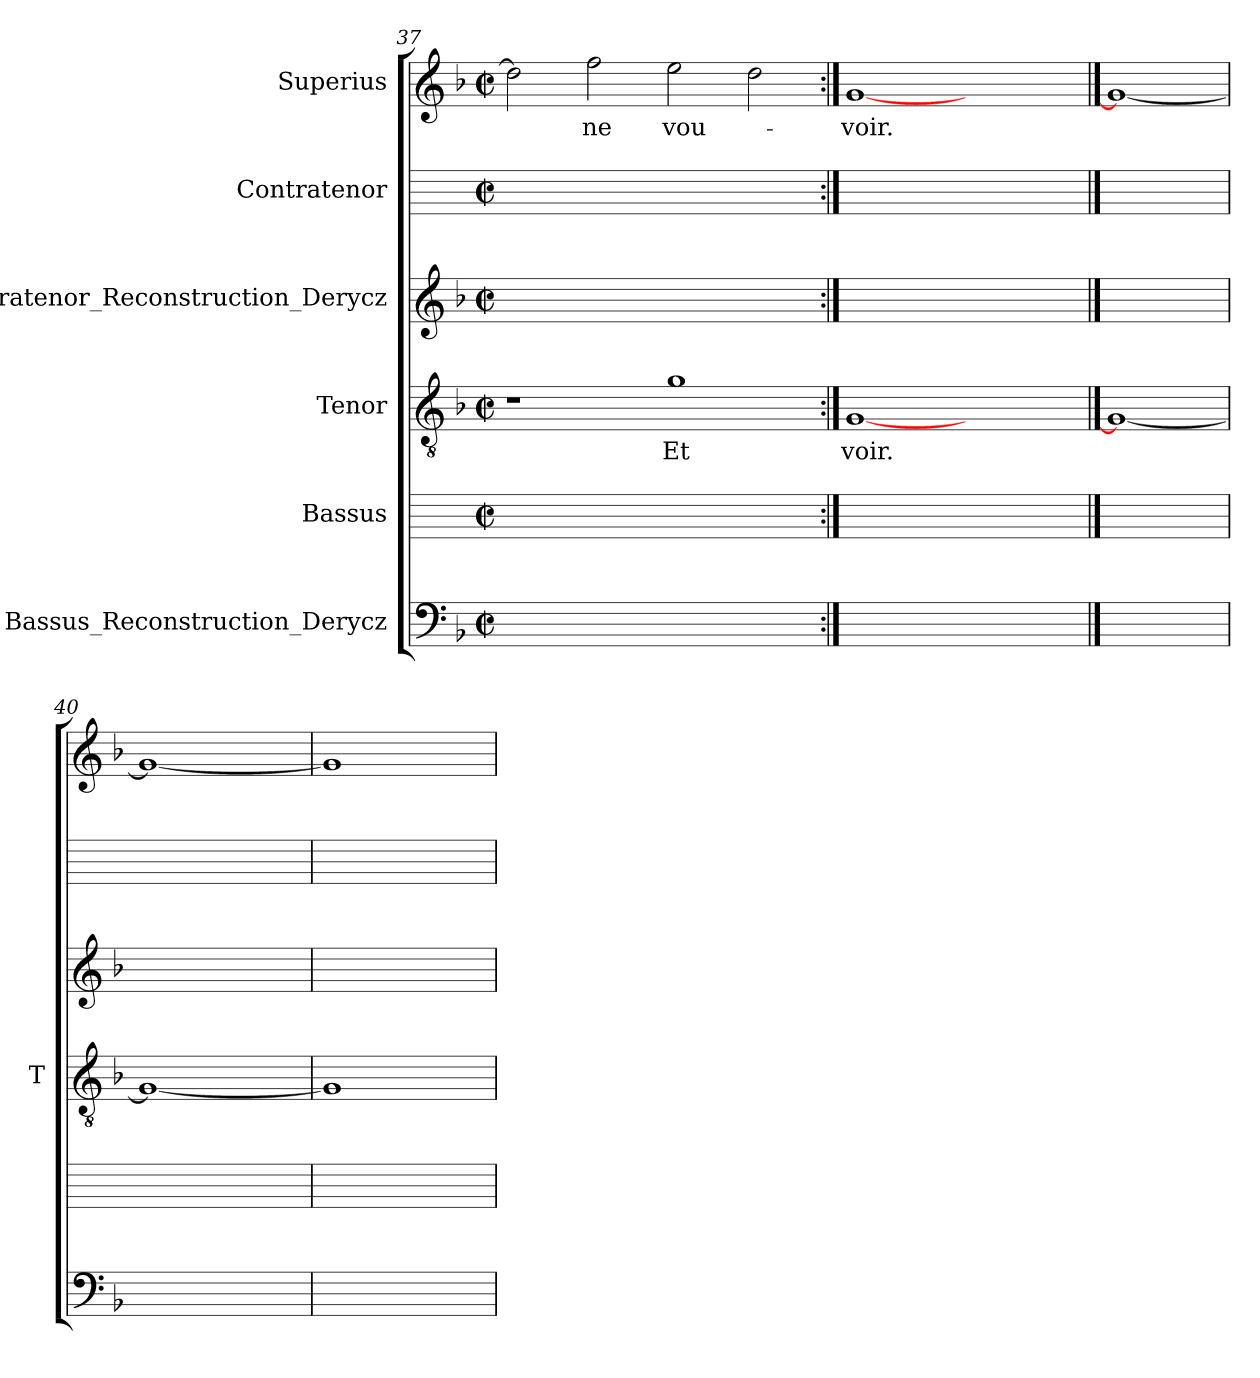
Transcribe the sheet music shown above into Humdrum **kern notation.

**kern	**kern	**kern	**text	**kern	**kern	**kern	**text
*part6	*part5	*part4	*part4	*part3	*part2	*part1	*part1
*staff6	*staff5	*staff4	*staff4	*staff3	*staff2	*staff1	*staff1
*I"Bassus_Reconstruction_Derycz	*I"Bassus	*I"Tenor	*	*I"Contratenor_Reconstruction_Derycz	*I"Contratenor	*I"Superius	*
*	*	*I'T	*	*	*	*	*
*clefF4	*	*clefGv2	*	*clefG2	*	*clefG2	*
*k[b-]	*	*k[b-]	*	*k[b-]	*	*k[b-]	*
*F:	*	*F:	*	*F:	*	*F:	*
*M2/2	*M2/2	*M2/2	*	*M2/2	*M2/2	*M2/2	*
*met(c|)	*met(c|)	*met(c|)	*	*met(c|)	*met(c|)	*met(c|)	*
=37	=37	=37	=37	=37	=37	=37	=37
1ryy	1ryy	1r	.	1ryy	1ryy	2dd]	.
.	.	.	.	.	.	2ff	-ne
1ryy	1ryy	1g	-Et	1ryy	1ryy	2ee	vou-
.	.	.	.	.	.	2dd	.
=38:|!	=38:|!	=38:|!	=38:|!	=38:|!	=38:|!	=38:|!	=38:|!
1ryy	1ryy	[1G	-voir.	1ryy	1ryy	[1g	-voir.
1ryy	1ryy	1ryy	.	1ryy	1ryy	1ryy	.
==39	==39	==39	==39	==39	==39	==39	==39
1ryy	1ryy	1G_	.	1ryy	1ryy	1g_	.
=40	=40	=40	=40	=40	=40	=40	=40
1ryy	1ryy	1G_	.	1ryy	1ryy	1g_	.
=41	=41	=41	=41	=41	=41	=41	=41
1ryy	1ryy	1G]	.	1ryy	1ryy	1g]	.
=	=	=	=	=	=	=	=
*-	*-	*-	*-	*-	*-	*-	*-
